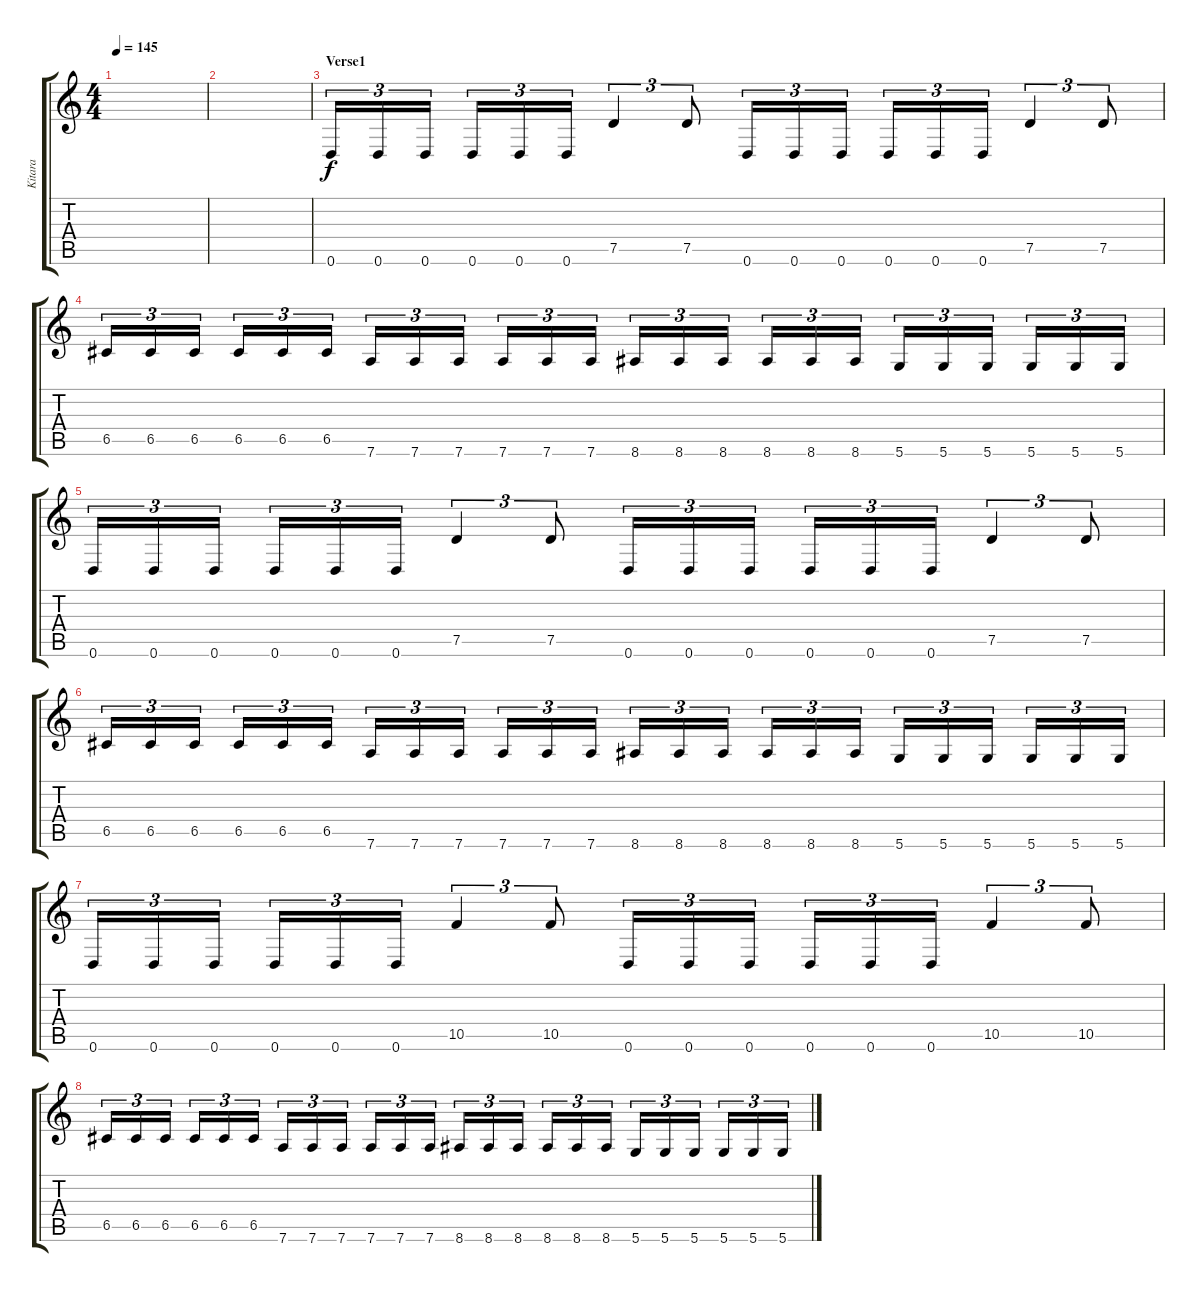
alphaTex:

\track ("Kitara" "Kitara") {instrument distortionguitar}
\staff {score tabs}
\tuning (D4 A3 F3 C3 G2 D2) {hide}
\ts (4 4)
\tempo 145
\clef g2
\ks c
|
|
\section ("" "Verse1")
0.6.16{tu (3 2)} 0.6.16{tu (3 2)} 0.6.16{tu (3 2)} 0.6.16{tu (3 2)} 0.6.16{tu (3 2)} 0.6.16{tu (3 2)} 7.5.4{tu (3 2)} 7.5.8{tu (3 2)} 0.6.16{tu (3 2)} 0.6.16{tu (3 2)} 0.6.16{tu (3 2)} 0.6.16{tu (3 2)} 0.6.16{tu (3 2)} 0.6.16{tu (3 2)} 7.5.4{tu (3 2)} 7.5.8{tu (3 2)} |
6.5.16{tu (3 2)} 6.5.16{tu (3 2)} 6.5.16{tu (3 2)} 6.5.16{tu (3 2)} 6.5.16{tu (3 2)} 6.5.16{tu (3 2)} 7.6.16{tu (3 2)} 7.6.16{tu (3 2)} 7.6.16{tu (3 2)} 7.6.16{tu (3 2)} 7.6.16{tu (3 2)} 7.6.16{tu (3 2)} 8.6.16{tu (3 2)} 8.6.16{tu (3 2)} 8.6.16{tu (3 2)} 8.6.16{tu (3 2)} 8.6.16{tu (3 2)} 8.6.16{tu (3 2)} 5.6.16{tu (3 2)} 5.6.16{tu (3 2)} 5.6.16{tu (3 2)} 5.6.16{tu (3 2)} 5.6.16{tu (3 2)} 5.6.16{tu (3 2)} |
0.6.16{tu (3 2)} 0.6.16{tu (3 2)} 0.6.16{tu (3 2)} 0.6.16{tu (3 2)} 0.6.16{tu (3 2)} 0.6.16{tu (3 2)} 7.5.4{tu (3 2)} 7.5.8{tu (3 2)} 0.6.16{tu (3 2)} 0.6.16{tu (3 2)} 0.6.16{tu (3 2)} 0.6.16{tu (3 2)} 0.6.16{tu (3 2)} 0.6.16{tu (3 2)} 7.5.4{tu (3 2)} 7.5.8{tu (3 2)} |
6.5.16{tu (3 2)} 6.5.16{tu (3 2)} 6.5.16{tu (3 2)} 6.5.16{tu (3 2)} 6.5.16{tu (3 2)} 6.5.16{tu (3 2)} 7.6.16{tu (3 2)} 7.6.16{tu (3 2)} 7.6.16{tu (3 2)} 7.6.16{tu (3 2)} 7.6.16{tu (3 2)} 7.6.16{tu (3 2)} 8.6.16{tu (3 2)} 8.6.16{tu (3 2)} 8.6.16{tu (3 2)} 8.6.16{tu (3 2)} 8.6.16{tu (3 2)} 8.6.16{tu (3 2)} 5.6.16{tu (3 2)} 5.6.16{tu (3 2)} 5.6.16{tu (3 2)} 5.6.16{tu (3 2)} 5.6.16{tu (3 2)} 5.6.16{tu (3 2)} |
0.6.16{tu (3 2)} 0.6.16{tu (3 2)} 0.6.16{tu (3 2)} 0.6.16{tu (3 2)} 0.6.16{tu (3 2)} 0.6.16{tu (3 2)} 10.5.4{tu (3 2)} 10.5.8{tu (3 2)} 0.6.16{tu (3 2)} 0.6.16{tu (3 2)} 0.6.16{tu (3 2)} 0.6.16{tu (3 2)} 0.6.16{tu (3 2)} 0.6.16{tu (3 2)} 10.5.4{tu (3 2)} 10.5.8{tu (3 2)} |
6.5.16{tu (3 2)} 6.5.16{tu (3 2)} 6.5.16{tu (3 2)} 6.5.16{tu (3 2)} 6.5.16{tu (3 2)} 6.5.16{tu (3 2)} 7.6.16{tu (3 2)} 7.6.16{tu (3 2)} 7.6.16{tu (3 2)} 7.6.16{tu (3 2)} 7.6.16{tu (3 2)} 7.6.16{tu (3 2)} 8.6.16{tu (3 2)} 8.6.16{tu (3 2)} 8.6.16{tu (3 2)} 8.6.16{tu (3 2)} 8.6.16{tu (3 2)} 8.6.16{tu (3 2)} 5.6.16{tu (3 2)} 5.6.16{tu (3 2)} 5.6.16{tu (3 2)} 5.6.16{tu (3 2)} 5.6.16{tu (3 2)} 5.6.16{tu (3 2)}
